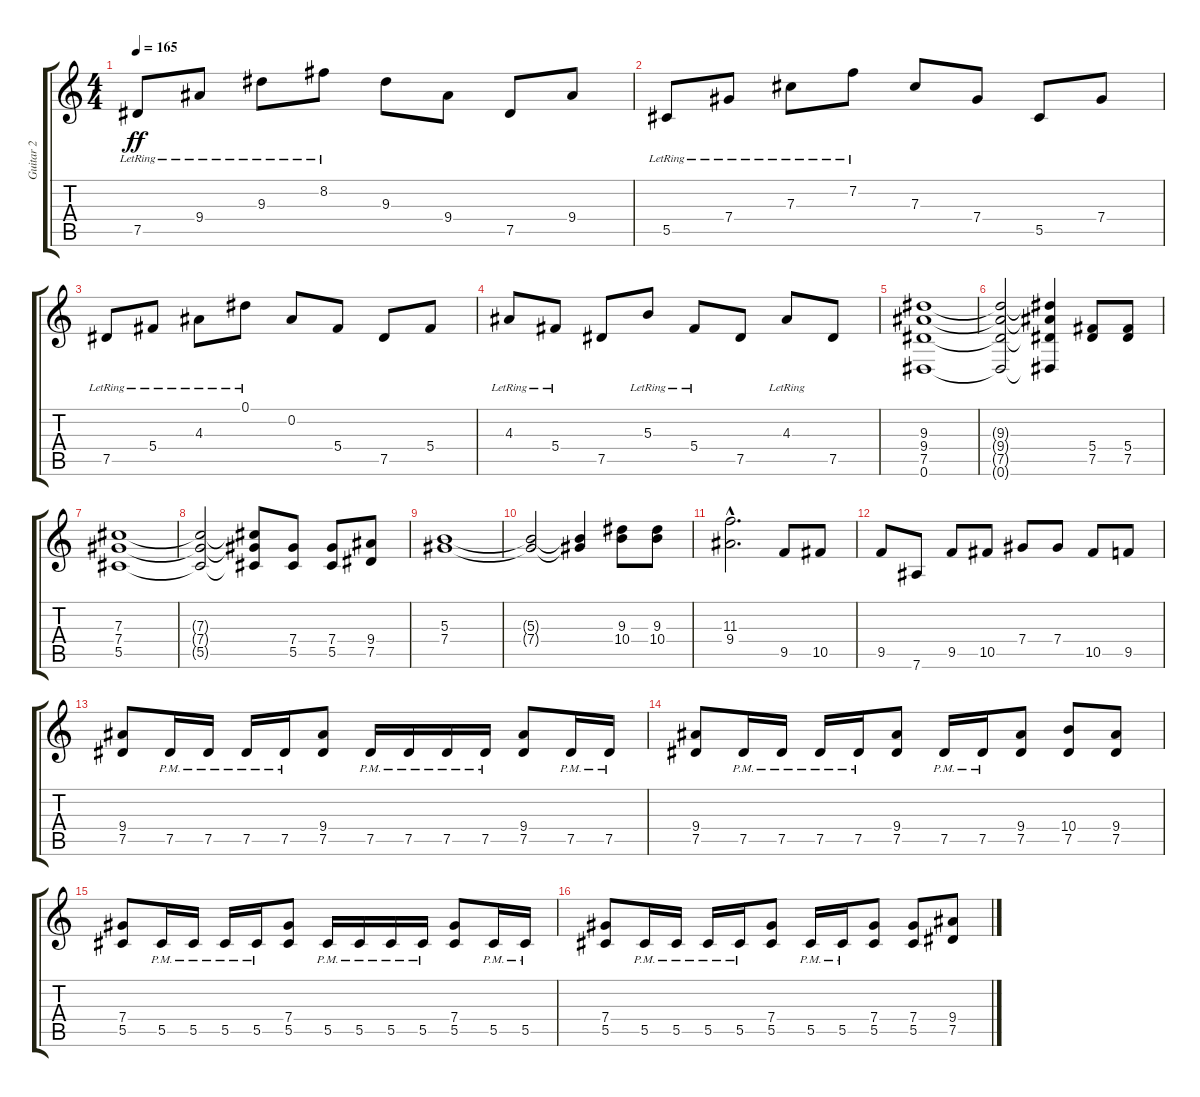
\track ("Guitar 2" "Guitar 2") {instrument distortionguitar}
\staff {score tabs}
\tuning (Eb4 Bb3 Gb3 Db3 Ab2 Eb2) {hide}
\ts (4 4)
\tempo 165
\clef g2
\ks c
7.5{lr}.8{dy ff} 9.4{lr}.8 9.3{lr}.8 8.2{lr}.8 9.3.8 9.4.8 7.5.8 9.4.8 |
5.5{lr}.8 7.4{lr}.8 7.3{lr}.8 7.2{lr}.8 7.3.8 7.4.8 5.5.8 7.4.8 |
7.5{lr}.8 5.4{lr}.8 4.3{lr}.8 0.1{lr}.8 0.2.8 5.4.8 7.5.8 5.4.8 |
4.3{lr}.8 5.4{lr}.8 7.5.8 5.3{lr}.8 5.4{lr}.8 7.5.8 4.3{lr}.8 7.5.8 |
(9.3 9.4 7.5 0.6).1{volume 16 instrument distortionguitar} |
(9.3{t} 9.4{t} 7.5{t} 0.6{t}).2 (9.3{t} 9.4{t} 7.5{t} 0.6{t}).4 (5.4 7.5).8 (5.4 7.5).8 |
(7.3 7.4 5.5).1 |
(7.3{t} 7.4{t} 5.5{t}).2 (7.3{t} 7.4{t} 5.5{t}).8 (7.4 5.5).8 (7.4 5.5).8 (9.4 7.5).8 |
(5.3 7.4).1 |
(5.3{t} 7.4{t}).2 (5.3{t} 7.4{t}).4 (9.3 10.4).8 (9.3 10.4).8 |
(11.3{hac} 9.4{hac}).2{d} 9.5.8 10.5.8 |
9.5.8 7.6.8 9.5.8 10.5.8 7.4.8 7.4.8 10.5.8 9.5.8 |
(9.4 7.5).8 7.5{pm}.16 7.5{pm}.16 7.5{pm}.16 7.5{pm}.16 (9.4 7.5).8 7.5{pm}.16 7.5{pm}.16 7.5{pm}.16 7.5{pm}.16 (9.4 7.5).8 7.5{pm}.16 7.5{pm}.16 |
(9.4 7.5).8 7.5{pm}.16 7.5{pm}.16 7.5{pm}.16 7.5{pm}.16 (9.4 7.5).8 7.5{pm}.16 7.5{pm}.16 (9.4 7.5).8 (10.4 7.5).8 (9.4 7.5).8 |
(7.4 5.5).8 5.5{pm}.16 5.5{pm}.16 5.5{pm}.16 5.5{pm}.16 (7.4 5.5).8 5.5{pm}.16 5.5{pm}.16 5.5{pm}.16 5.5{pm}.16 (7.4 5.5).8 5.5{pm}.16 5.5{pm}.16 |
(7.4 5.5).8 5.5{pm}.16 5.5{pm}.16 5.5{pm}.16 5.5{pm}.16 (7.4 5.5).8 5.5{pm}.16 5.5{pm}.16 (7.4 5.5).8 (7.4 5.5).8 (9.4 7.5).8
